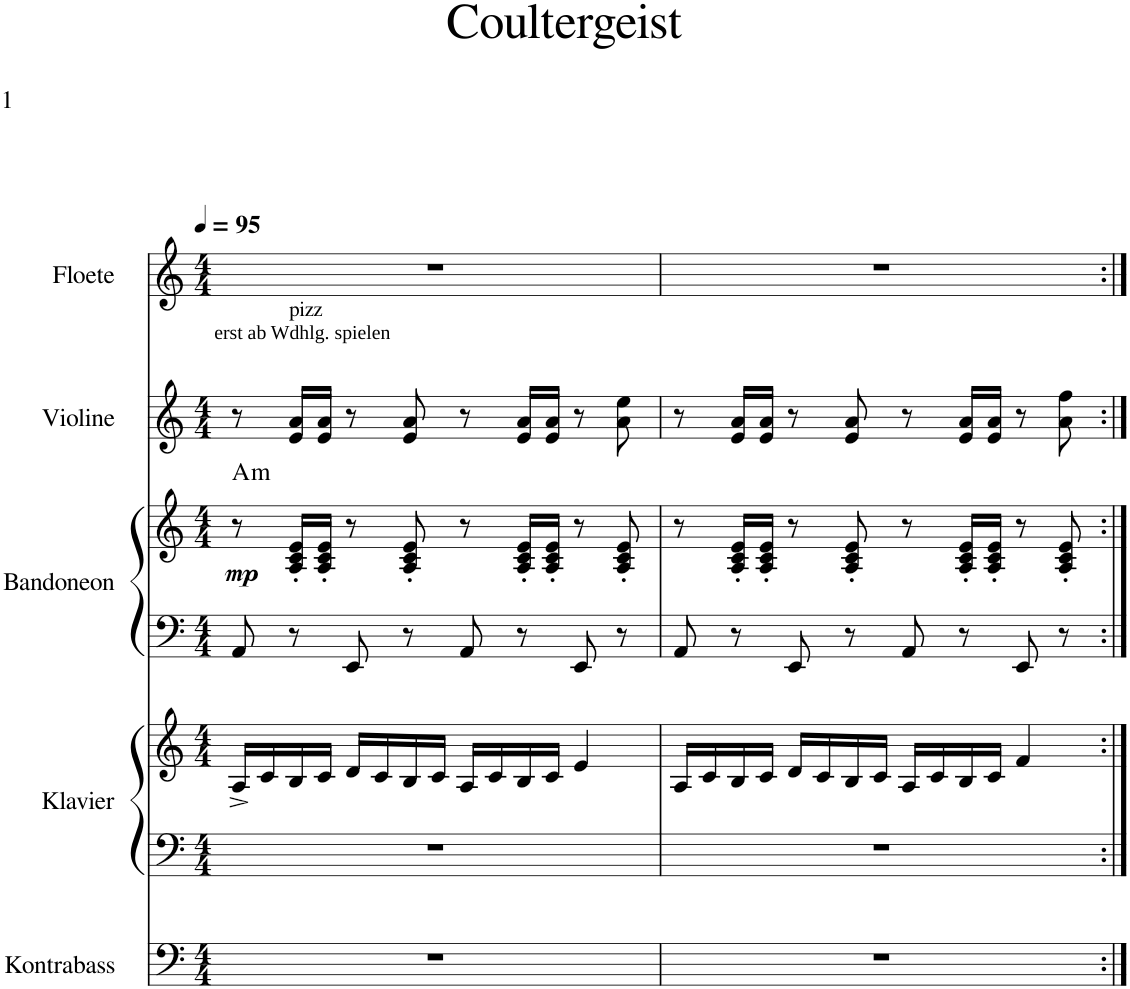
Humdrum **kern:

**kern	**kern	**kern	**kern	**kern	**dynam	**harte	**kern	**kern
*part5	*part4	*part4	*part3	*part3	*part3	*part3	*part2	*part1
*staff7	*staff6	*staff5	*staff4	*staff3	*staff3/4	*	*staff2	*staff1
*I"Kontrabass	*I"Klavier	*	*I"Bandoneon	*	*	*	*I"Violine	*I"Floete
*I'Kb.	*I'Klav.	*	*I'Bnd.	*	*	*	*I'Vl.	*I'Fl.
*clefF4	*clefF4	*clefG2	*clefF4	*clefG2	*	*	*clefG2	*clefG2
*Trd7c12	*	*	*	*	*	*	*	*
*k[]	*k[]	*k[]	*k[]	*k[]	*	*	*k[]	*k[]
*M4/4	*M4/4	*M4/4	*M4/4	*M4/4	*	*	*M4/4	*M4/4
*MM95	*MM95	*MM95	*MM95	*MM95	*	*	*MM95	*MM95
=1	=1	=1	=1	=1	=1	=1	=1	=1
!	!	!	!	!	!	!	!LO:TX:a:t=erst ab Wdhlg. spielen	!
!	!	!	!	!	!LO:DY:b	!LO:H:kt=m	!	!
1r	1r	16A^/LL	8AA/	8r	mp	A:min	8r	1r
.	.	16c/	.	.	.	.	.	.
!	!	!	!	!	!	!	!LO:TX:a:t=pizz	!
.	.	16B/	8r	16A/' 16c/' 16e/'LL	.	.	16e/ 16a/LL	.
.	.	16c/JJ	.	16A/' 16c/' 16e/'JJ	.	.	16e/ 16a/JJ	.
.	.	16d/LL	8EE/	8r	.	.	8r	.
.	.	16c/	.	.	.	.	.	.
.	.	16B/	8r	8A/' 8c/' 8e/'	.	.	8e/ 8a/	.
.	.	16c/JJ	.	.	.	.	.	.
.	.	16A/LL	8AA/	8r	.	.	8r	.
.	.	16c/	.	.	.	.	.	.
.	.	16B/	8r	16A/' 16c/' 16e/'LL	.	.	16e/ 16a/LL	.
.	.	16c/JJ	.	16A/' 16c/' 16e/'JJ	.	.	16e/ 16a/JJ	.
.	.	4e/	8EE/	8r	.	.	8r	.
.	.	.	8r	8A/' 8c/' 8e/'	.	.	8a\ 8ee\	.
=2	=2	=2	=2	=2	=2	=2	=2	=2
1r	1r	16A/LL	8AA/	8r	.	.	8r	1r
.	.	16c/	.	.	.	.	.	.
.	.	16B/	8r	16A/' 16c/' 16e/'LL	.	.	16e/ 16a/LL	.
.	.	16c/JJ	.	16A/' 16c/' 16e/'JJ	.	.	16e/ 16a/JJ	.
.	.	16d/LL	8EE/	8r	.	.	8r	.
.	.	16c/	.	.	.	.	.	.
.	.	16B/	8r	8A/' 8c/' 8e/'	.	.	8e/ 8a/	.
.	.	16c/JJ	.	.	.	.	.	.
.	.	16A/LL	8AA/	8r	.	.	8r	.
.	.	16c/	.	.	.	.	.	.
.	.	16B/	8r	16A/' 16c/' 16e/'LL	.	.	16e/ 16a/LL	.
.	.	16c/JJ	.	16A/' 16c/' 16e/'JJ	.	.	16e/ 16a/JJ	.
.	.	4f/	8EE/	8r	.	.	8r	.
.	.	.	8r	8A/' 8c/' 8e/'	.	.	8a\ 8ff\	.
=:|!	=:|!	=:|!	=:|!	=:|!	=:|!	=:|!	=:|!	=:|!
*-	*-	*-	*-	*-	*-	*-	*-	*-
